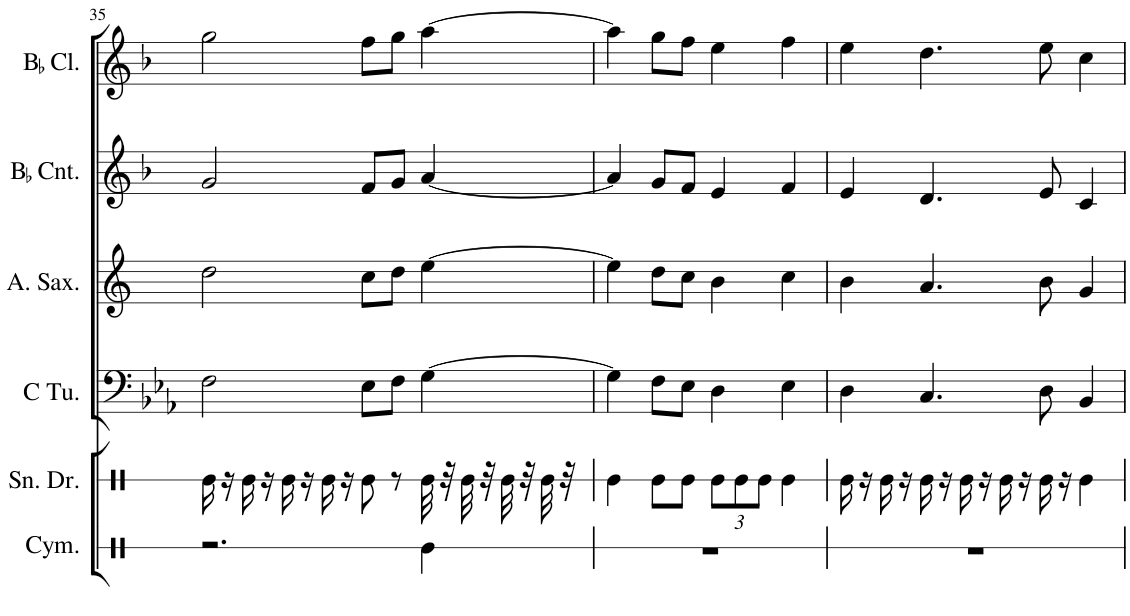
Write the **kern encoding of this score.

**kern	**kern	**kern	**kern
*part4	*part3	*part2	*part1
*staff4	*staff3	*staff2	*staff1
*I"C Tuba	*I"Alto Saxophone	*I"BaccidentalFlat Cornet	*I"BaccidentalFlat Clarinet
*I'C Tu.	*I'A. Sax.	*I'BaccidentalFlat Cnt.	*I'BaccidentalFlat Cl.
!!LO:PB:g=z
*clefF4	*clefG2	*clefG2	*clefG2
*	*Trd5c9	*Trd1c2	*Trd1c2
*k[b-e-a-]	*k[]	*k[b-]	*k[b-]
*M4/4	*M4/4	*M4/4	*M4/4
=35	=35	=35	=35
2F\	2dd\	2g/	2gg\
8E-\L	8cc\L	8f/L	8ff\L
8F\J	8dd\J	8g/J	8gg\J
[4G\	[4ee\	[4a/	[4aa\
=36	=36	=36	=36
4G\]	4ee\]	4a/]	4aa\]
8F\L	8dd\L	8g/L	8gg\L
8E-\J	8cc\J	8f/J	8ff\J
4D\	4b\	4e/	4ee\
4E-\	4cc\	4f/	4ff\
=37	=37	=37	=37
4D\	4b\	4e/	4ee\
4.C/	4.a/	4.d/	4.dd\
8D\	8b\	8e/	8ee\
4BB-/	4g/	4c/	4cc\
=	=	=	=
*-	*-	*-	*-
